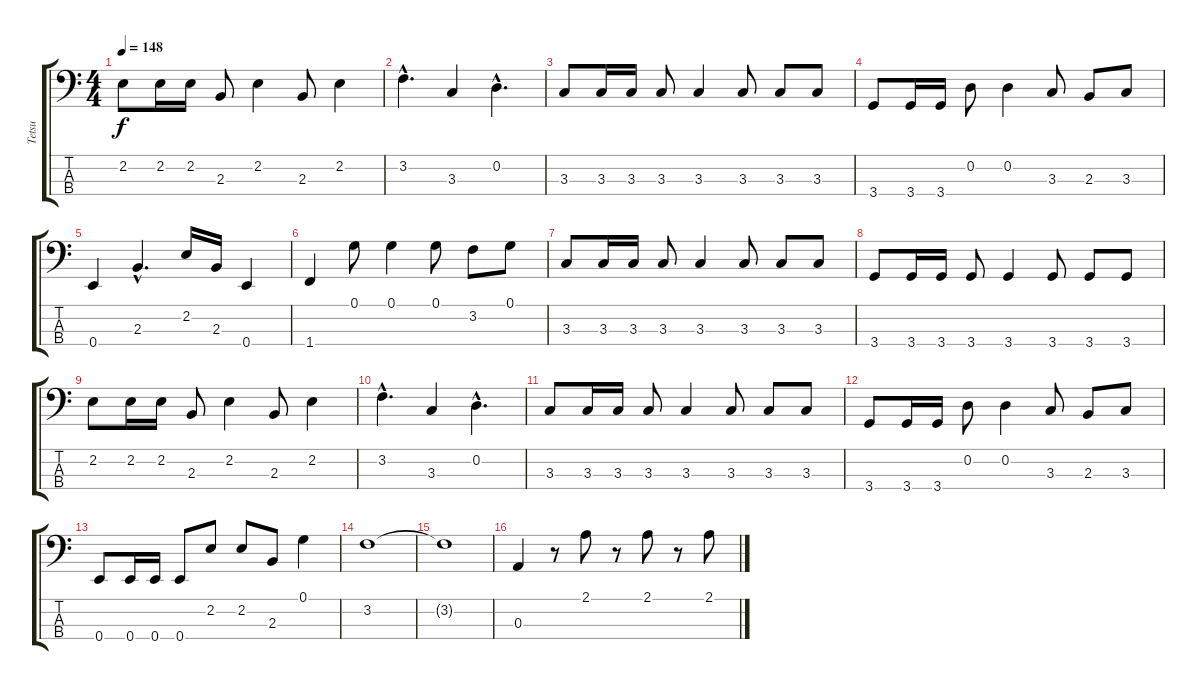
\track ("Tetsu" "Tetsu") {instrument electricbasspick}
\staff {score tabs}
\tuning (G2 D2 A1 E1) {hide}
\ts (4 4)
\tempo 148
\clef f4
\ks c
2.2.8{dy f} 2.2.16 2.2.16 2.3.8 2.2.4 2.3.8 2.2.4 |
3.2{hac}.4{d} 3.3.4 0.2{hac}.4{d} |
3.3.8 3.3.16 3.3.16 3.3.8 3.3.4 3.3.8 3.3.8 3.3.8 |
3.4.8 3.4.16 3.4.16 0.2.8 0.2.4 3.3.8 2.3.8 3.3.8 |
0.4.4 2.3{hac}.4{d} 2.2.16 2.3.16 0.4.4 |
1.4.4 0.1.8 0.1.4 0.1.8 3.2.8 0.1.8 |
3.3.8 3.3.16 3.3.16 3.3.8 3.3.4 3.3.8 3.3.8 3.3.8 |
3.4.8 3.4.16 3.4.16 3.4.8 3.4.4 3.4.8 3.4.8 3.4.8 |
2.2.8 2.2.16 2.2.16 2.3.8 2.2.4 2.3.8 2.2.4 |
3.2{hac}.4{d} 3.3.4 0.2{hac}.4{d} |
3.3.8 3.3.16 3.3.16 3.3.8 3.3.4 3.3.8 3.3.8 3.3.8 |
3.4.8 3.4.16 3.4.16 0.2.8 0.2.4 3.3.8 2.3.8 3.3.8 |
0.4.8 0.4.16 0.4.16 0.4.8 2.2.8 2.2.8 2.3.8 0.1.4 |
3.2.1 |
3.2{t}.1 |
0.3.4 r.8 2.1.8 r.8 2.1.8 r.8 2.1.8
